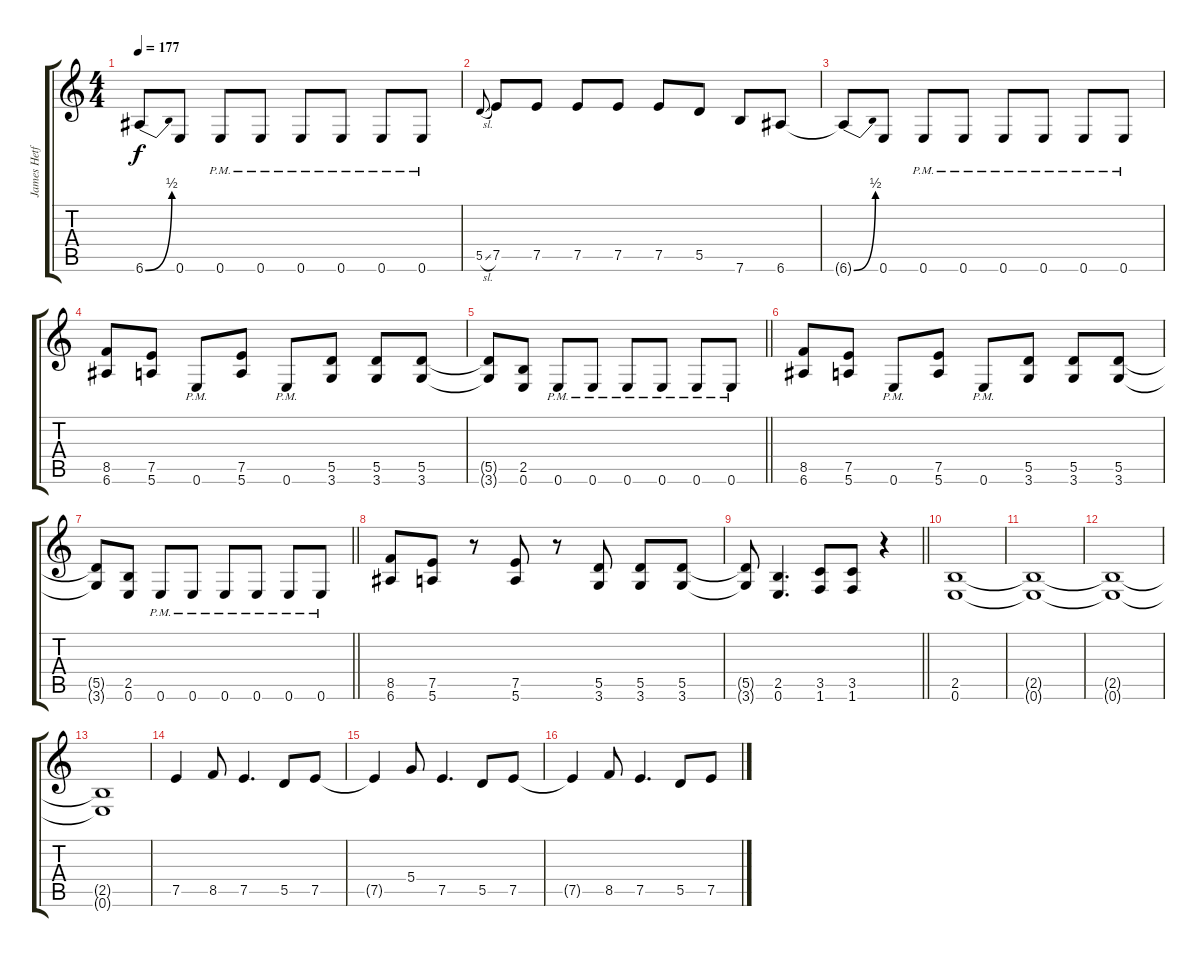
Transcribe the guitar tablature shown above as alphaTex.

\track ("James Hetfield" "James Hetf") {instrument distortionguitar}
\staff {score tabs}
\tuning (E4 B3 G3 D3 A2 E2) {hide}
\ts (4 4)
\tempo 177
\clef g2
\ks c
6.6{be (bend 0 0 60 2) t}.8{dy f} 0.6.8 0.6{pm}.8 0.6{pm}.8 0.6{pm}.8 0.6{pm}.8 0.6{pm}.8 0.6{pm}.8 |
5.5{sl}.8{gr onbeat} 7.5.8 7.5.8 7.5.8 7.5.8 7.5.8 5.5.8 7.6.8 6.6.8 |
6.6{be (bend 0 0 60 2) t}.8 0.6.8 0.6{pm}.8 0.6{pm}.8 0.6{pm}.8 0.6{pm}.8 0.6{pm}.8 0.6{pm}.8 |
(8.5 6.6).8 (7.5 5.6).8 0.6{pm}.8 (7.5 5.6).8 0.6{pm}.8 (5.5 3.6).8 (5.5 3.6).8 (5.5 3.6).8 |
\barLineRight lightlight
(5.5{t} 3.6{t}).8 (2.5 0.6).8 0.6{pm}.8 0.6{pm}.8 0.6{pm}.8 0.6{pm}.8 0.6{pm}.8 0.6{pm}.8 |
(8.5 6.6).8 (7.5 5.6).8 0.6{pm}.8 (7.5 5.6).8 0.6{pm}.8 (5.5 3.6).8 (5.5 3.6).8 (5.5 3.6).8 |
\barLineRight lightlight
(5.5{t} 3.6{t}).8 (2.5 0.6).8 0.6{pm}.8 0.6{pm}.8 0.6{pm}.8 0.6{pm}.8 0.6{pm}.8 0.6{pm}.8 |
(8.5 6.6).8 (7.5 5.6).8 r.8 (7.5 5.6).8 r.8 (5.5 3.6).8 (5.5 3.6).8 (5.5 3.6).8 |
\barLineRight lightlight
(5.5{t} 3.6{t}).8 (2.5 0.6).4{d} (3.5 1.6).8 (3.5 1.6).8 r.4 |
(2.5 0.6).1 |
(2.5{t} 0.6{t}).1 |
(2.5{t} 0.6{t}).1 |
(2.5{t} 0.6{t}).1 |
7.5.4 8.5.8 7.5.4{d} 5.5.8 7.5.8 |
7.5{t}.4 5.4.8 7.5.4{d} 5.5.8 7.5.8 |
7.5{t}.4 8.5.8 7.5.4{d} 5.5.8 7.5.8
